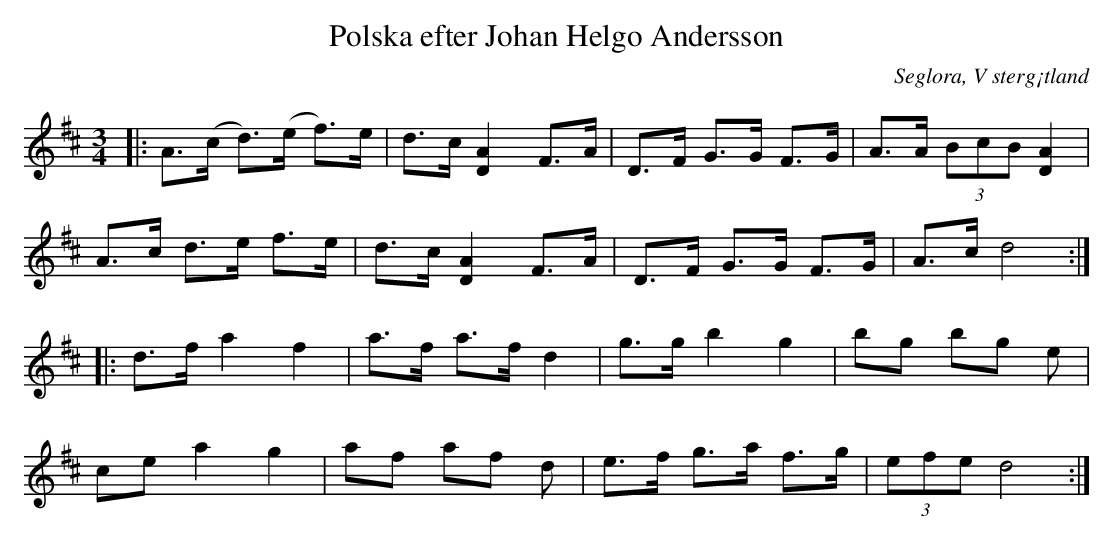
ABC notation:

X:1
T:Polska efter Johan Helgo Andersson
O:Seglora, V sterg¡tland
M:3/4
L:1/8
K:D
|: A>(c d>)(e f>)e| d>c [A2D2] F>A | D>F G>G F>G | A>A (3BcB [A2D2] |
   A>c d>e f>e| d>c [A2D2] F>A | D>F G>G F>G | A>c d4 :|
|: d>f a2 f2 | a>f a>f d2 | g>g b2 g2 | bg bg e |
ce a2 g2 | af af d | e>f g>a f>g | (3efe d4 :|
